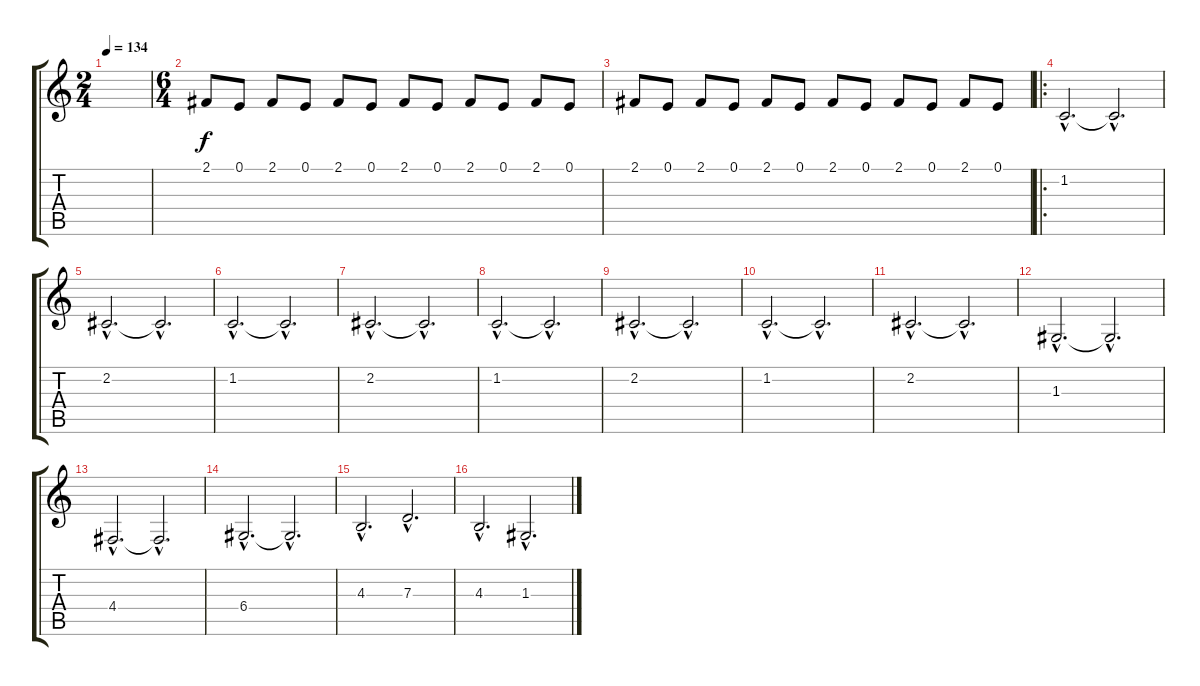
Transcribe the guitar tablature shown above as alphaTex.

\track "" {instrument stringensemble1}
\staff {score tabs}
\tuning (E4 B3 G3 D3 A2 E2) {hide}
\ts (2 4)
\tempo 134
\clef g2
\ks c
|
\ts (6 4)
2.1.8{volume 7} 0.1.8 2.1.8{volume 9} 0.1.8 2.1.8 0.1.8 2.1.8 0.1.8 2.1.8 0.1.8 2.1.8 0.1.8 |
2.1.8{volume 11} 0.1.8 2.1.8 0.1.8 2.1.8 0.1.8 2.1.8 0.1.8 2.1.8 0.1.8 2.1.8 0.1.8 |
\ro
1.2{hac}.2{d volume 11} 1.2{hac t}.2{d} |
2.2{hac}.2{d} 2.2{hac t}.2{d} |
1.2{hac}.2{d} 1.2{hac t}.2{d} |
2.2{hac}.2{d} 2.2{hac t}.2{d} |
1.2{hac}.2{d} 1.2{hac t}.2{d} |
2.2{hac}.2{d} 2.2{hac t}.2{d} |
1.2{hac}.2{d} 1.2{hac t}.2{d} |
2.2{hac}.2{d} 2.2{hac t}.2{d} |
1.3{hac}.2{d} 1.3{hac t}.2{d} |
4.4{hac}.2{d} 4.4{hac t}.2{d} |
6.4{hac}.2{d} 6.4{hac t}.2{d} |
4.3{hac}.2{d} 7.3{hac}.2{d} |
4.3{hac}.2{d} 1.3{hac}.2{d}
